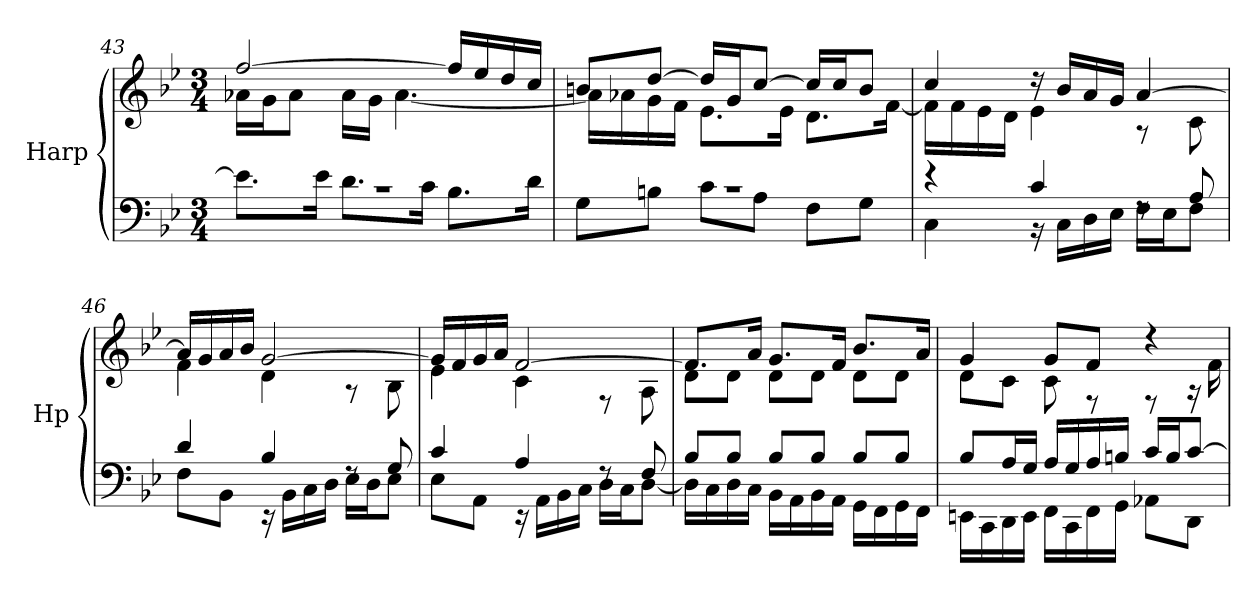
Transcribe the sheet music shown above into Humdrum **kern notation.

**kern	**kern
*part1	*part1
*staff2	*staff1
*I"Harp	*
*I'Hp	*
!!LO:LB:g=z
*clefF4	*clefG2
*k[b-e-]	*k[b-e-]
*M3/4	*M3/4
=43	=43
*^	*^
2.rc	8.e-\L]	[2ff/	16a-X\LL
.	.	.	16g\J
.	.	.	8a-\J
.	16e-\Jk	.	.
.	8.d\L	.	16a-\LL
.	.	.	16g\JJ
.	.	.	[4.a-\
.	16c\Jk	.	.
.	8.B-\L	16ff/LL]	.
.	.	16ee-/	.
.	.	16dd/	.
.	16d\Jk	16cc/JJ	.
=44	=44	=44	=44
2.rc	8G\L	8bn/L	16a-\LL]
.	.	.	16a-X\
.	8Bn\J	[8dd/J	16g\
.	.	.	16f\JJ
.	8c\L	16dd/LL]	8.e-\L
.	.	16g/J	.
.	8A\J	[8cc/J	.
.	.	.	16e-\Jk
.	8F\L	16cc/LL]	8.d\L
.	.	16cc/J	.
.	8G\J	8b/J	.
.	.	.	[16f\Jk
=45	=45	=45	=45
4r	4C\	4cc/	16f\LL]
.	.	.	16f\
.	.	.	16e-\
.	.	.	16d\JJ
4c/	16r	16rdd	4e-\
.	16C\LL	16b-/LL	.
.	16D\	16a/	.
.	16E-\JJ	16g/JJ	.
8rF	16F\LL	[4a/	8rA
.	16E-\J	.	.
8A/	8F\J	.	8c\
!!LO:LB:g=z	!!
=46	=46	=46	=46
4d/	8F\L	16a/LL]	4f\
.	.	16g/	.
.	8BB-\J	16a/	.
.	.	16b-/JJ	.
4B-/	16rEE	[2g/	4d\
.	16BB-\LL	.	.
.	16C\	.	.
.	16D\JJ	.	.
8rF	16E-\LL	.	8rA
.	16D\J	.	.
8G/	8E-\J	.	8B-\
=47	=47	=47	=47
4c/	8E-\L	16g/LL]	4e-\
.	.	16f/	.
.	8AA\J	16g/	.
.	.	16a/JJ	.
4A/	16rEE	[2f/	4c\
.	16AA\LL	.	.
.	16BB-\	.	.
.	16C\JJ	.	.
8rF	16D\LL	.	8rF
.	16C\J	.	.
8F/	[8D\J	.	8A\
=48	=48	=48	=48
8B-/L	16D\LL]	8.f/L]	8d\L
.	16C\	.	.
8B-/J	16D\	.	8d\J
.	16C\JJ	16a/Jk	.
8B-/L	16BB-\LL	8.g/L	8d\L
.	16AA\	.	.
8B-/J	16BB-\	.	8d\J
.	16AA\JJ	16f/Jk	.
8B-/L	16GG\LL	8.b-/L	8d\L
.	16FF\	.	.
8B-/J	16GG\	.	8d\J
.	16FF\JJ	16a/Jk	.
!!LO:PB:g=z	!!
=49	=49	=49	=49
8B-/L	16EEn\LL	4g/	8d\L
.	16CC\	.	.
16A/L	16DD\	.	8c\J
16G/JJ	16EE\JJ	.	.
16A/LL	16FF\LL	8g/L	8c\
16G/	16CC\	.	.
16A/	16FF\	8f/J	8rF
16Bn/JJ	16GG\JJ	.	.
16c/LL	8AA-X\L	4r	8rF
16B/J	.	.	.
[8c/J	8DD\J	.	16rA
.	.	.	16f\
*v	*v	*	*
*	*v	*v
=	=
*-	*-
